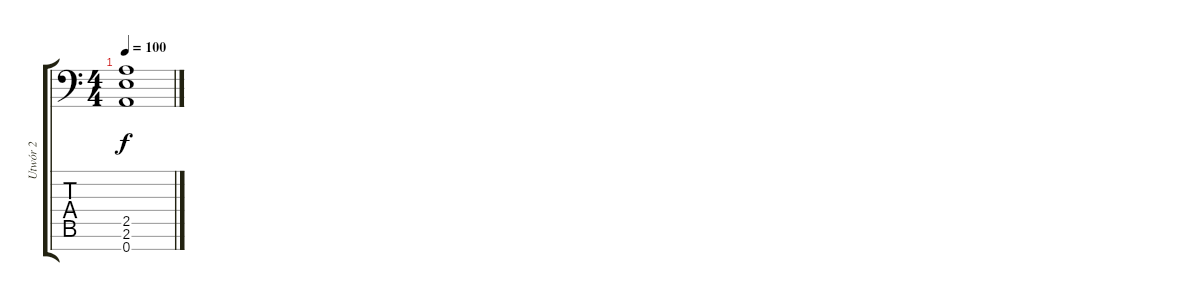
\track ("Utwór 2" "Utwór 2") {instrument distortionguitar}
\staff {score tabs}
\tuning (D4 A3 F3 C3 G2 D2 A1) {hide}
\ts (4 4)
\tempo 100
\clef f4
\ks c
(2.5{t} 2.6{t} 0.7{t}).1{dy f}
